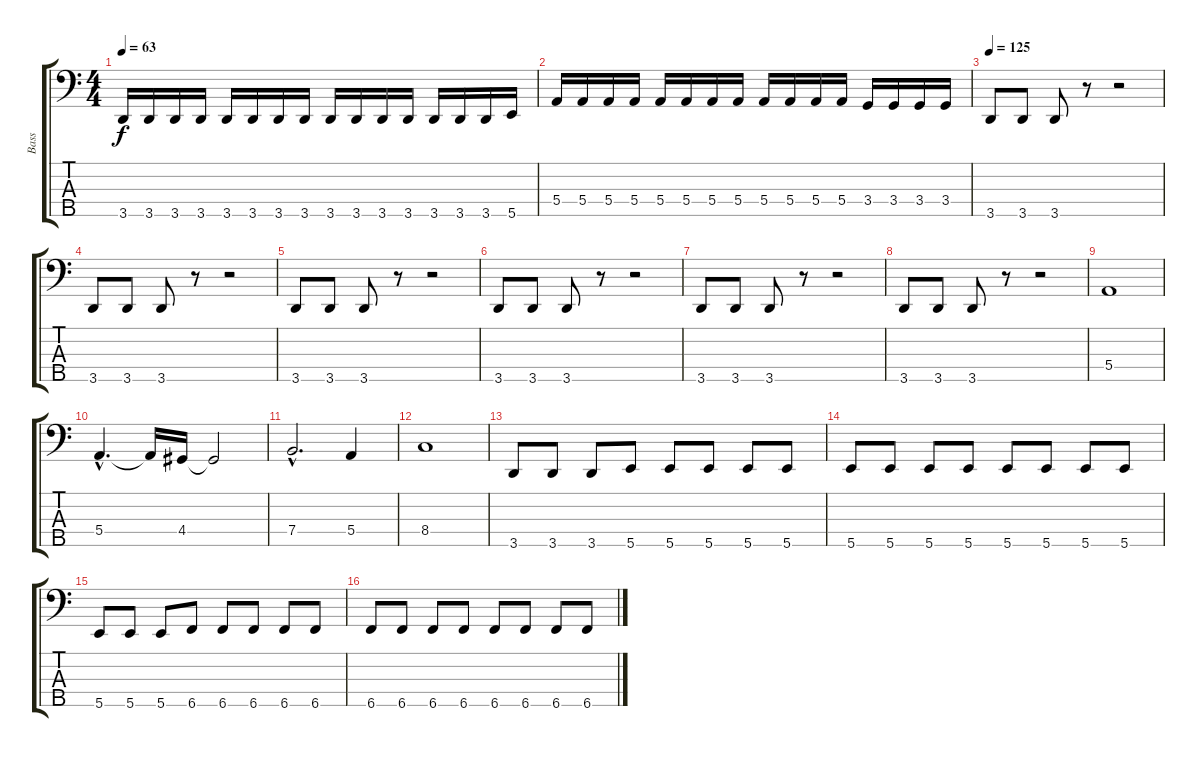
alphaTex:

\track ("Bass" "Bass") {instrument electricbasspick}
\staff {score tabs}
\tuning (G2 D2 A1 E1 B0) {hide}
\ts (4 4)
\tempo 63
\clef f4
\ks c
3.5.16{dy f} 3.5.16 3.5.16 3.5.16 3.5.16 3.5.16 3.5.16 3.5.16 3.5.16 3.5.16 3.5.16 3.5.16 3.5.16 3.5.16 3.5.16 5.5.16 |
5.4.16 5.4.16 5.4.16 5.4.16 5.4.16 5.4.16 5.4.16 5.4.16 5.4.16 5.4.16 5.4.16 5.4.16 3.4.16 3.4.16 3.4.16 3.4.16 |
\tempo 125
3.5.8 3.5.8 3.5.8 r.8 r.2 |
3.5.8 3.5.8 3.5.8 r.8 r.2 |
3.5.8 3.5.8 3.5.8 r.8 r.2 |
3.5.8 3.5.8 3.5.8 r.8 r.2 |
3.5.8 3.5.8 3.5.8 r.8 r.2 |
3.5.8 3.5.8 3.5.8 r.8 r.2 |
5.4.1 |
5.4{hac}.4{d} 5.4{t}.16 4.4.16 4.4{t}.2 |
7.4{hac}.2{d} 5.4.4 |
8.4.1 |
3.5.8 3.5.8 3.5.8 5.5.8 5.5.8 5.5.8 5.5.8 5.5.8 |
5.5.8 5.5.8 5.5.8 5.5.8 5.5.8 5.5.8 5.5.8 5.5.8 |
5.5.8 5.5.8 5.5.8 6.5.8 6.5.8 6.5.8 6.5.8 6.5.8 |
6.5.8 6.5.8 6.5.8 6.5.8 6.5.8 6.5.8 6.5.8 6.5.8
